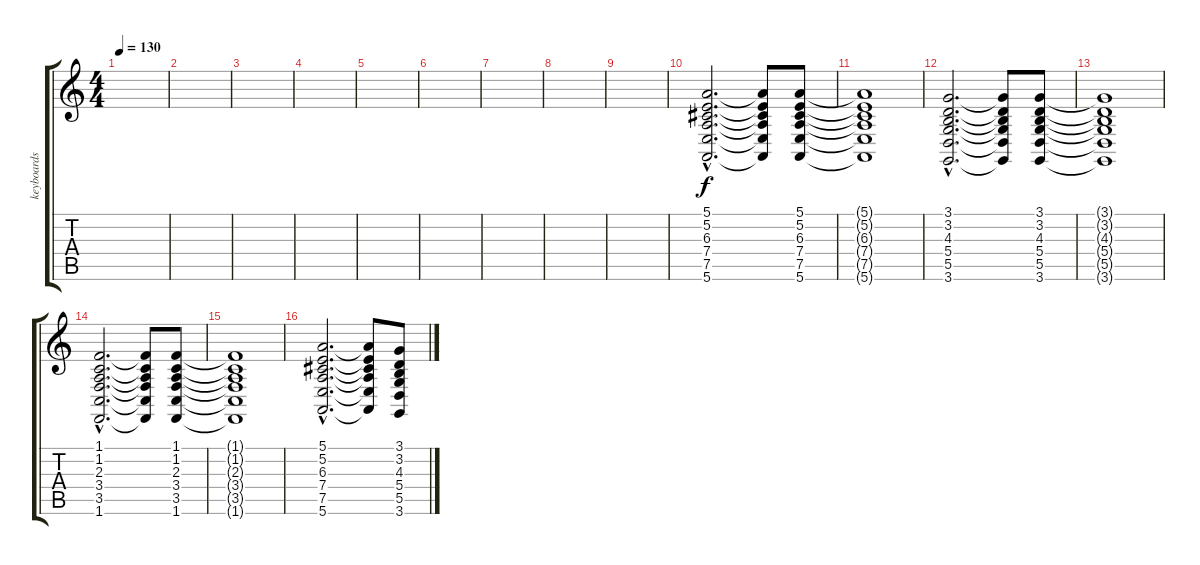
\track ("keyboards" "keyboards") {instrument acousticgrandpiano}
\staff {score tabs}
\tuning (E4 B3 G3 D3 A2 E2) {hide}
\ts (4 4)
\tempo 130
\clef g2
\ks c
|
|
|
|
|
|
|
|
|
(5.1{hac} 5.2{hac} 6.3{hac} 7.4{hac} 7.5{hac} 5.6{hac}).2{d} (5.1{t} 5.2{t} 6.3{t} 7.4{t} 7.5{t} 5.6{t}).8 (5.1 5.2 6.3 7.4 7.5 5.6).8 |
(5.1{t} 5.2{t} 6.3{t} 7.4{t} 7.5{t} 5.6{t}).1 |
(3.1{hac} 3.2{hac} 4.3{hac} 5.4{hac} 5.5{hac} 3.6{hac}).2{d} (3.1{t} 3.2{t} 4.3{t} 5.4{t} 5.5{t} 3.6{t}).8 (3.1 3.2 4.3 5.4 5.5 3.6).8 |
(3.1{t} 3.2{t} 4.3{t} 5.4{t} 5.5{t} 3.6{t}).1 |
(1.1{hac} 1.2{hac} 2.3{hac} 3.4{hac} 3.5{hac} 1.6{hac}).2{d} (1.1{t} 1.2{t} 2.3{t} 3.4{t} 3.5{t} 1.6{t}).8 (1.1 1.2 2.3 3.4 3.5 1.6).8 |
(1.1{t} 1.2{t} 2.3{t} 3.4{t} 3.5{t} 1.6{t}).1 |
(5.1{hac} 5.2{hac} 6.3{hac} 7.4{hac} 7.5{hac} 5.6{hac}).2{d} (5.1{t} 5.2{t} 6.3{t} 7.4{t} 7.5{t} 5.6{t}).8 (3.1 3.2 4.3 5.4 5.5 3.6).8
